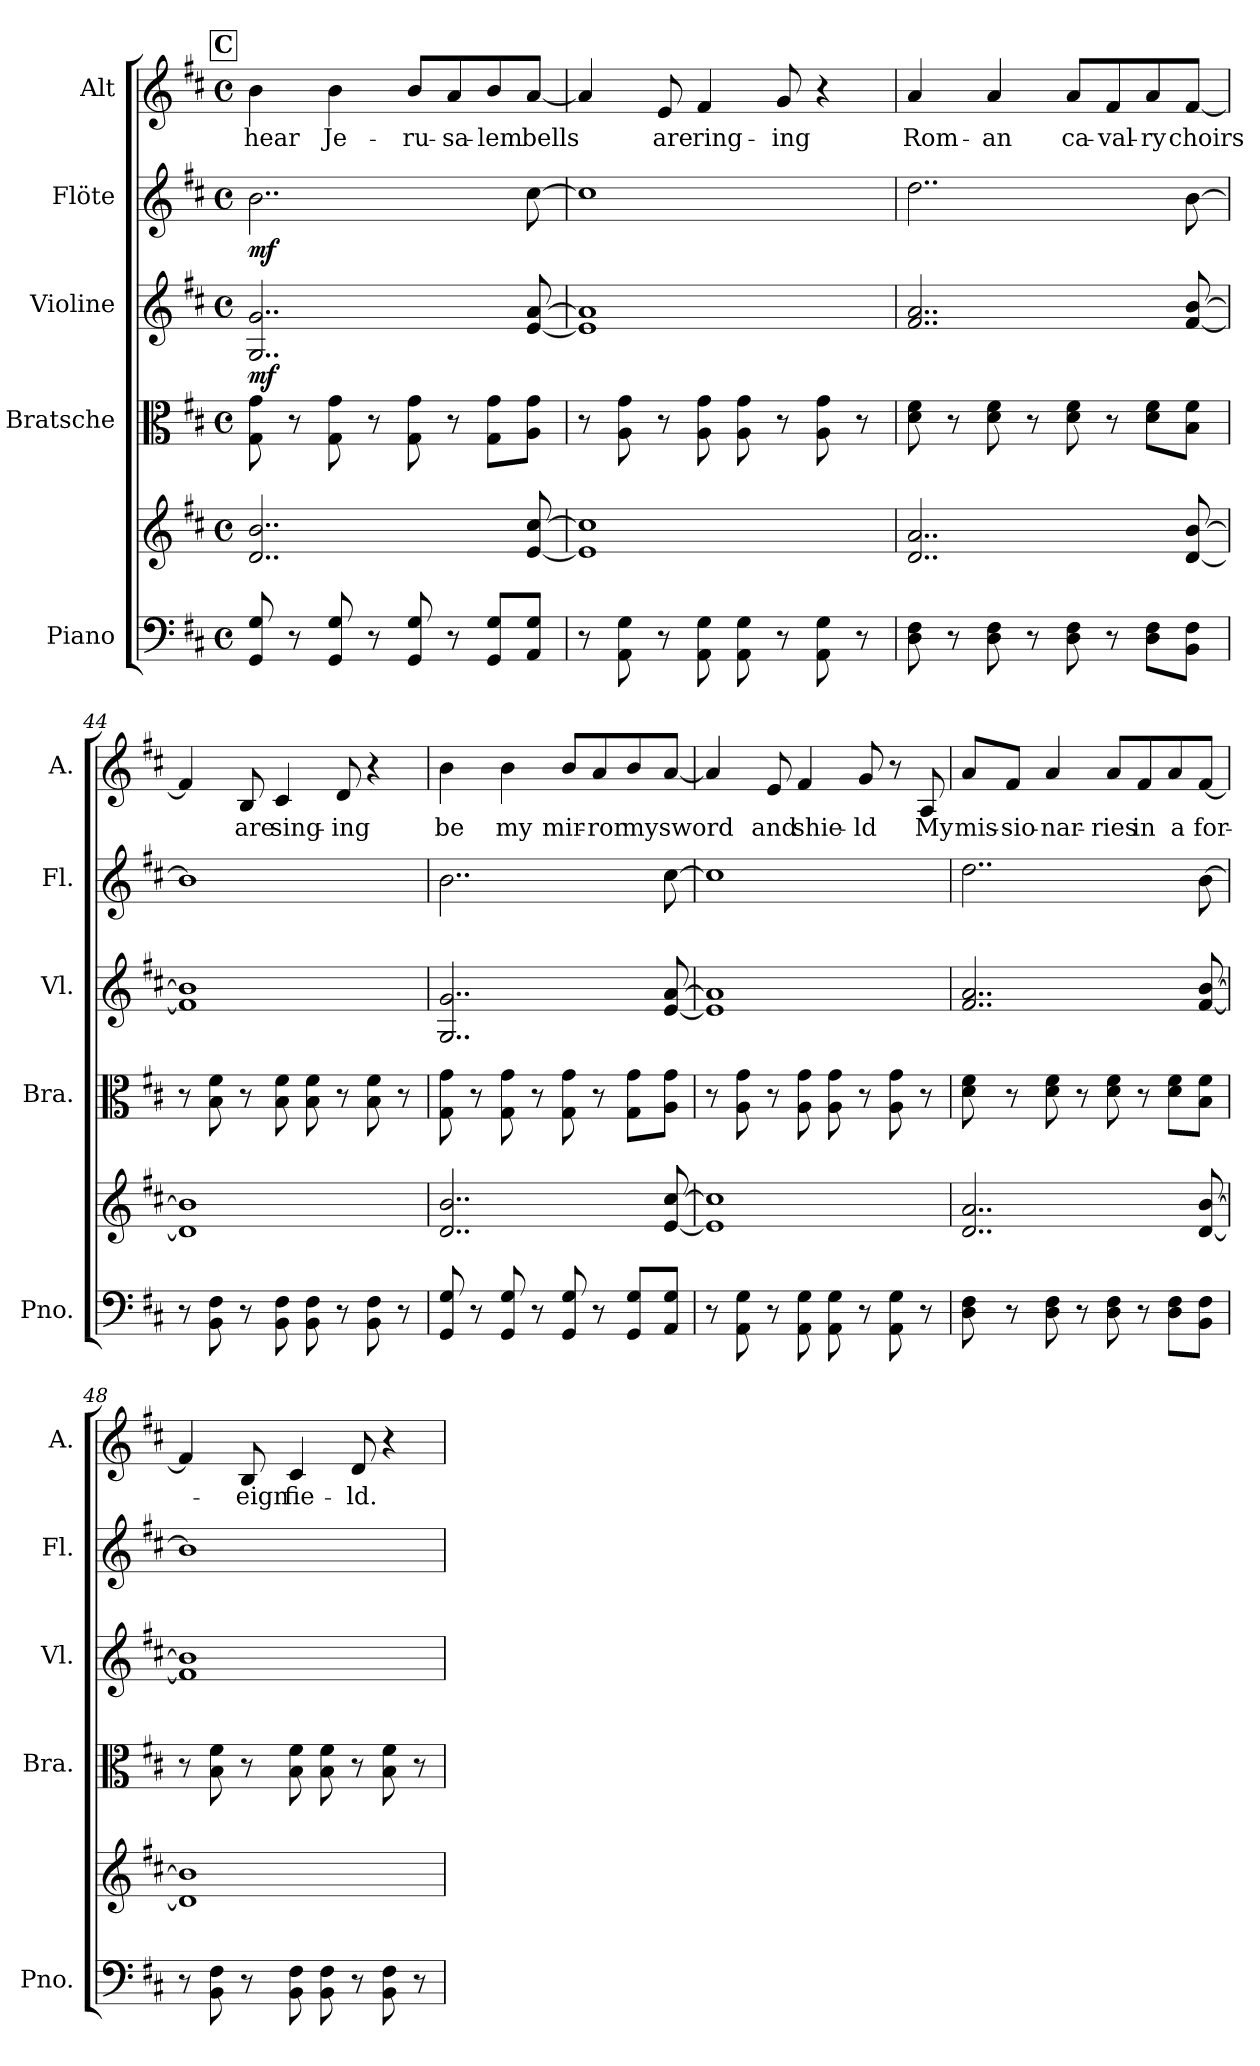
**kern	**kern	**dynam	**kern	**dynam	**kern	**dynam	**kern	**dynam	**kern	**text
*part5	*part5	*part5	*part4	*part4	*part3	*part3	*part2	*part2	*part1	*part1
*staff6	*staff5	*staff5/6	*staff4	*staff4	*staff3	*staff3	*staff2	*staff2	*staff1	*staff1
*I"Piano	*	*	*I"Bratsche	*	*I"Violine	*	*I"Flöte	*	*I"Alt	*
*I'Pno.	*	*	*I'Bra.	*	*I'Vl.	*	*I'Fl.	*	*I'A.	*
*clefF4	*clefG2	*	*clefC3	*	*clefG2	*	*clefG2	*	*clefG2	*
*k[f#c#]	*k[f#c#]	*	*k[f#c#]	*	*k[f#c#]	*	*k[f#c#]	*	*k[f#c#]	*
*M4/4	*M4/4	*	*M4/4	*	*M4/4	*	*M4/4	*	*M4/4	*
*met(c)	*met(c)	*	*met(c)	*	*met(c)	*	*met(c)	*	*met(c)	*
!!LO:REH:place=s1:a:B:fs=14:t=C
=41	=41	=41	=41	=41	=41	=41	=41	=41	=41	=41
!	!	!LO:DY:b=2	!	!	!	!	!	!	!	!LO:LY:b
!	!	!LO:DY:n=1:b=2	!	!	!	!	!	!	!	!
!	!	!LO:DY:n=2:b	!	!	!	!	!	!	!	!
!	!	!LO:DY:n=3:b	!	!LO:DY:b	!	!	!	!	!	!
!	!	!	!	!LO:DY:n=1:b	!	!LO:DY:b	!	!LO:DY:b	!	!
8GG/ 8G/	2..d/ 2..b/	mf mf mf mf	8G\ 8g\	mf mf	2..G/ 2..g/	mf	2..b\	mf	4b\	hear
8r	.	.	8r	.	.	.	.	.	.	.
!	!	!	!	!	!	!	!	!	!	!LO:LY:b
8GG/ 8G/	.	.	8G\ 8g\	.	.	.	.	.	4b\	Je-
8r	.	.	8r	.	.	.	.	.	.	.
!	!	!	!	!	!	!	!	!	!	!LO:LY:b
8GG/ 8G/	.	.	8G\ 8g\	.	.	.	.	.	8b/L	-ru-
!	!	!	!	!	!	!	!	!	!	!LO:LY:b
8r	.	.	8r	.	.	.	.	.	8a/	-sa-
!	!	!	!	!	!	!	!	!	!	!LO:LY:b
8GG/ 8G/L	.	.	8G\ 8g\L	.	.	.	.	.	8b/	-lem
!	!	!	!	!	!	!	!	!	!	!LO:LY:b
8AA/ 8G/J	[8e/ [8cc#/	.	8A\ 8g\J	.	[8e/ [8a/	.	[8cc#\	.	[8a/J	bells
=42	=42	=42	=42	=42	=42	=42	=42	=42	=42	=42
8r	1e] 1cc#]	.	8r	.	1e] 1a]	.	1cc#]	.	4a/]	.
8AA\ 8G\	.	.	8A\ 8g\	.	.	.	.	.	.	.
!	!	!	!	!	!	!	!	!	!	!LO:LY:b
8r	.	.	8r	.	.	.	.	.	8e/	are
!	!	!	!	!	!	!	!	!	!	!LO:LY:b
8AA\ 8G\	.	.	8A\ 8g\	.	.	.	.	.	4f#/	ring-
8AA\ 8G\	.	.	8A\ 8g\	.	.	.	.	.	.	.
!	!	!	!	!	!	!	!	!	!	!LO:LY:b
8r	.	.	8r	.	.	.	.	.	8g/	-ing
8AA\ 8G\	.	.	8A\ 8g\	.	.	.	.	.	4r	.
8r	.	.	8r	.	.	.	.	.	.	.
!!LO:PB:g=z
=43	=43	=43	=43	=43	=43	=43	=43	=43	=43	=43
!	!	!	!	!	!	!	!	!	!	!LO:LY:b
8D\ 8F#\	2..d/ 2..a/	.	8d\ 8f#\	.	2..f#/ 2..a/	.	2..dd\	.	4a/	Rom-
8r	.	.	8r	.	.	.	.	.	.	.
!	!	!	!	!	!	!	!	!	!	!LO:LY:b
8D\ 8F#\	.	.	8d\ 8f#\	.	.	.	.	.	4a/	-an
8r	.	.	8r	.	.	.	.	.	.	.
!	!	!	!	!	!	!	!	!	!	!LO:LY:b
8D\ 8F#\	.	.	8d\ 8f#\	.	.	.	.	.	8a/L	ca-
!	!	!	!	!	!	!	!	!	!	!LO:LY:b
8r	.	.	8r	.	.	.	.	.	8f#/	-val-
!	!	!	!	!	!	!	!	!	!	!LO:LY:b
8D\ 8F#\L	.	.	8d\ 8f#\L	.	.	.	.	.	8a/	-ry
!	!	!	!	!	!	!	!	!	!	!LO:LY:b
8BB\ 8F#\J	[8d/ [8b/	.	8B\ 8f#\J	.	[8f#/ [8b/	.	[8b\	.	[8f#/J	choirs
=44	=44	=44	=44	=44	=44	=44	=44	=44	=44	=44
8r	1d] 1b]	.	8r	.	1f#] 1b]	.	1b]	.	4f#/]	.
8BB\ 8F#\	.	.	8B\ 8f#\	.	.	.	.	.	.	.
!	!	!	!	!	!	!	!	!	!	!LO:LY:b
8r	.	.	8r	.	.	.	.	.	8B/	are
!	!	!	!	!	!	!	!	!	!	!LO:LY:b
8BB\ 8F#\	.	.	8B\ 8f#\	.	.	.	.	.	4c#/	sing-
8BB\ 8F#\	.	.	8B\ 8f#\	.	.	.	.	.	.	.
!	!	!	!	!	!	!	!	!	!	!LO:LY:b
8r	.	.	8r	.	.	.	.	.	8d/	-ing
8BB\ 8F#\	.	.	8B\ 8f#\	.	.	.	.	.	4r	.
8r	.	.	8r	.	.	.	.	.	.	.
=45	=45	=45	=45	=45	=45	=45	=45	=45	=45	=45
!	!	!	!	!	!	!	!	!	!	!LO:LY:b
8GG/ 8G/	2..d/ 2..b/	.	8G\ 8g\	.	2..G/ 2..g/	.	2..b\	.	4b\	be
8r	.	.	8r	.	.	.	.	.	.	.
!	!	!	!	!	!	!	!	!	!	!LO:LY:b
8GG/ 8G/	.	.	8G\ 8g\	.	.	.	.	.	4b\	my
8r	.	.	8r	.	.	.	.	.	.	.
!	!	!	!	!	!	!	!	!	!	!LO:LY:b
8GG/ 8G/	.	.	8G\ 8g\	.	.	.	.	.	8b/L	mir-
!	!	!	!	!	!	!	!	!	!	!LO:LY:b
8r	.	.	8r	.	.	.	.	.	8a/	-ror
!	!	!	!	!	!	!	!	!	!	!LO:LY:b
8GG/ 8G/L	.	.	8G\ 8g\L	.	.	.	.	.	8b/	my
!	!	!	!	!	!	!	!	!	!	!LO:LY:b
8AA/ 8G/J	[8e/ [8cc#/	.	8A\ 8g\J	.	[8e/ [8a/	.	[8cc#\	.	[8a/J	sword
=46	=46	=46	=46	=46	=46	=46	=46	=46	=46	=46
8r	1e] 1cc#]	.	8r	.	1e] 1a]	.	1cc#]	.	4a/]	.
8AA\ 8G\	.	.	8A\ 8g\	.	.	.	.	.	.	.
!	!	!	!	!	!	!	!	!	!	!LO:LY:b
8r	.	.	8r	.	.	.	.	.	8e/	and
!	!	!	!	!	!	!	!	!	!	!LO:LY:b
8AA\ 8G\	.	.	8A\ 8g\	.	.	.	.	.	4f#/	shie-
8AA\ 8G\	.	.	8A\ 8g\	.	.	.	.	.	.	.
!	!	!	!	!	!	!	!	!	!	!LO:LY:b
8r	.	.	8r	.	.	.	.	.	8g/	-ld
8AA\ 8G\	.	.	8A\ 8g\	.	.	.	.	.	8r	.
!	!	!	!	!	!	!	!	!	!	!LO:LY:b
8r	.	.	8r	.	.	.	.	.	8A/	My
=47	=47	=47	=47	=47	=47	=47	=47	=47	=47	=47
!	!	!	!	!	!	!	!	!	!	!LO:LY:b
8D\ 8F#\	2..d/ 2..a/	.	8d\ 8f#\	.	2..f#/ 2..a/	.	2..dd\	.	8a/L	mis-
!	!	!	!	!	!	!	!	!	!	!LO:LY:b
8r	.	.	8r	.	.	.	.	.	8f#/J	-sio-
!	!	!	!	!	!	!	!	!	!	!LO:LY:b
8D\ 8F#\	.	.	8d\ 8f#\	.	.	.	.	.	4a/	-nar-
8r	.	.	8r	.	.	.	.	.	.	.
!	!	!	!	!	!	!	!	!	!	!LO:LY:b
8D\ 8F#\	.	.	8d\ 8f#\	.	.	.	.	.	8a/L	-ries
!	!	!	!	!	!	!	!	!	!	!LO:LY:b
8r	.	.	8r	.	.	.	.	.	8f#/	in
!	!	!	!	!	!	!	!	!	!	!LO:LY:b
8D\ 8F#\L	.	.	8d\ 8f#\L	.	.	.	.	.	8a/	a
!	!	!	!	!	!	!	!	!	!	!LO:LY:b
8BB\ 8F#\J	[8d/ [8b/	.	8B\ 8f#\J	.	[8f#/ [8b/	.	[8b\	.	[8f#/J	for-
!!LO:LB:g=z
=48	=48	=48	=48	=48	=48	=48	=48	=48	=48	=48
8r	1d] 1b]	.	8r	.	1f#] 1b]	.	1b]	.	4f#/]	.
8BB\ 8F#\	.	.	8B\ 8f#\	.	.	.	.	.	.	.
!	!	!	!	!	!	!	!	!	!	!LO:LY:b
8r	.	.	8r	.	.	.	.	.	8B/	-eign
!	!	!	!	!	!	!	!	!	!	!LO:LY:b
8BB\ 8F#\	.	.	8B\ 8f#\	.	.	.	.	.	4c#/	fie-
8BB\ 8F#\	.	.	8B\ 8f#\	.	.	.	.	.	.	.
!	!	!	!	!	!	!	!	!	!	!LO:LY:b
8r	.	.	8r	.	.	.	.	.	8d/	-ld.
8BB\ 8F#\	.	.	8B\ 8f#\	.	.	.	.	.	4r	.
8r	.	.	8r	.	.	.	.	.	.	.
=	=	=	=	=	=	=	=	=	=	=
*-	*-	*-	*-	*-	*-	*-	*-	*-	*-	*-
